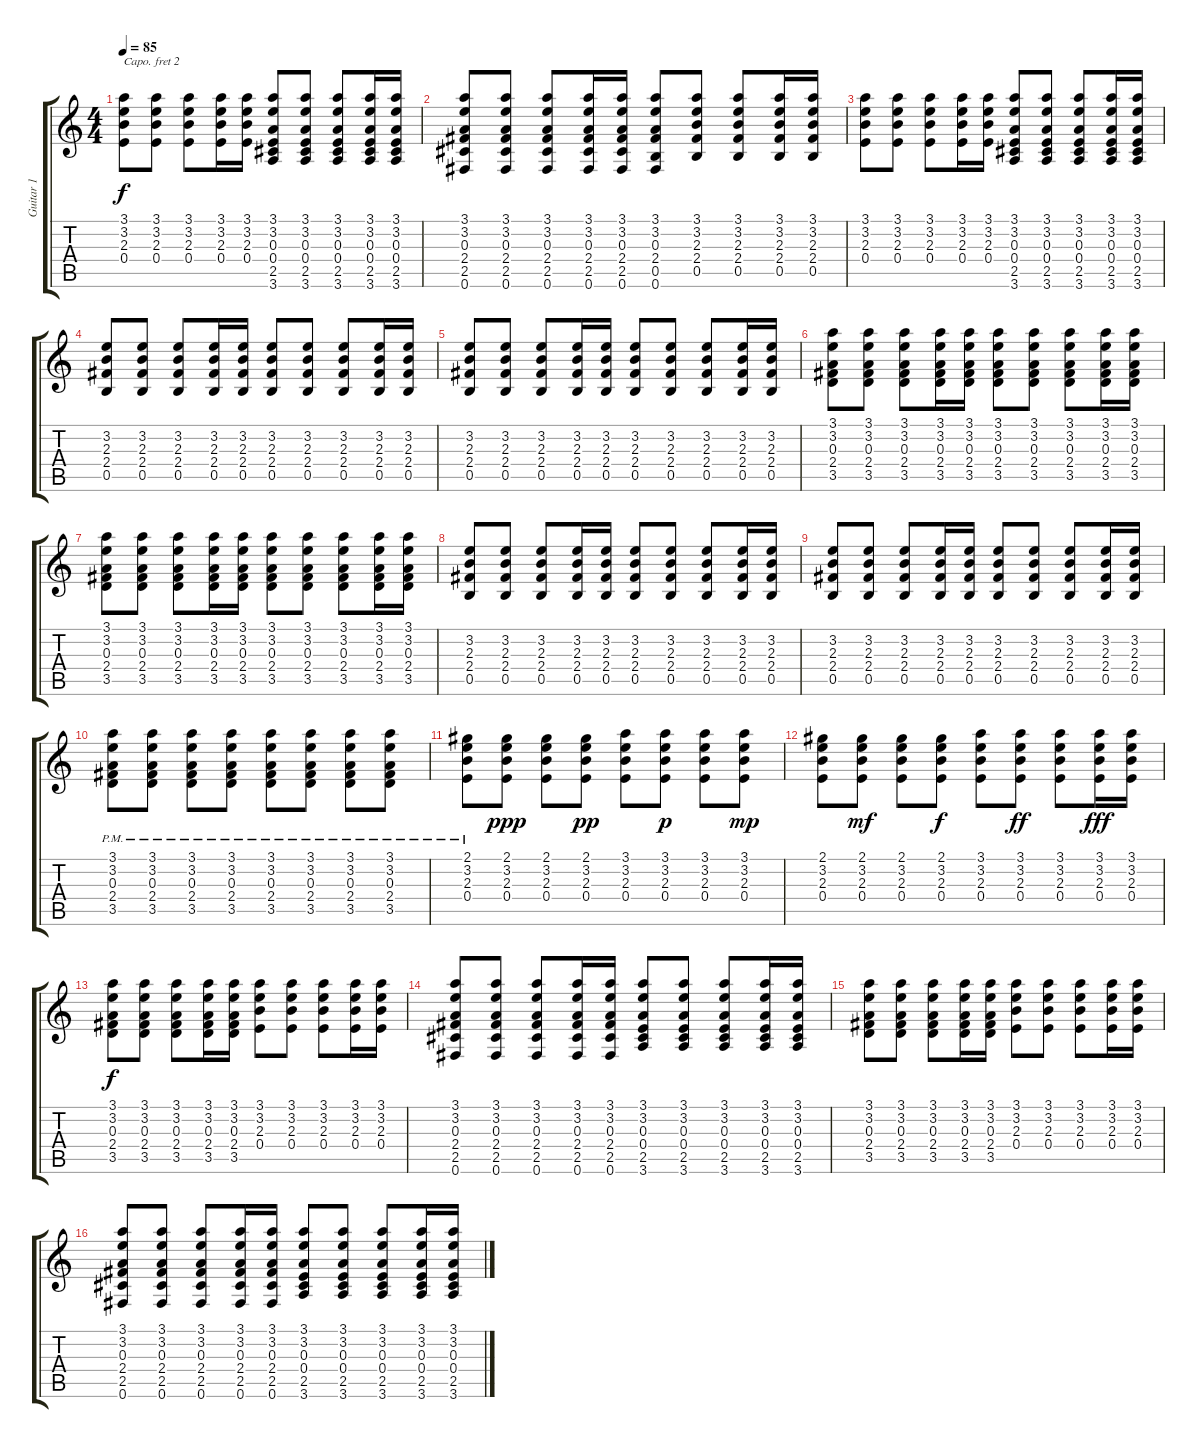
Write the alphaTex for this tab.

\track ("Guitar 1" "Guitar 1") {instrument acousticguitarsteel}
\staff {score tabs}
\capo 2
\tuning (E4 B3 G3 D3 A2 E2) {hide}
\ts (4 4)
\tempo 85
\clef g2
\ks c
(3.1 3.2 2.3 0.4).8{dy f} (3.1 3.2 2.3 0.4).8 (3.1 3.2 2.3 0.4).8 (3.1 3.2 2.3 0.4).16 (3.1 3.2 2.3 0.4).16 (3.1 3.2 0.3 0.4 2.5 3.6).8 (3.1 3.2 0.3 0.4 2.5 3.6).8 (3.1 3.2 0.3 0.4 2.5 3.6).8 (3.1 3.2 0.3 0.4 2.5 3.6).16 (3.1 3.2 0.3 0.4 2.5 3.6).16 |
(3.1 3.2 0.3 2.4 2.5 0.6).8 (3.1 3.2 0.3 2.4 2.5 0.6).8 (3.1 3.2 0.3 2.4 2.5 0.6).8 (3.1 3.2 0.3 2.4 2.5 0.6).16 (3.1 3.2 0.3 2.4 2.5 0.6).16 (3.1 3.2 0.3 2.4 0.5 0.6).8 (3.1 3.2 2.3 2.4 0.5).8 (3.1 3.2 2.3 2.4 0.5).8 (3.1 3.2 2.3 2.4 0.5).16 (3.1 3.2 2.3 2.4 0.5).16 |
(3.1 3.2 2.3 0.4).8 (3.1 3.2 2.3 0.4).8 (3.1 3.2 2.3 0.4).8 (3.1 3.2 2.3 0.4).16 (3.1 3.2 2.3 0.4).16 (3.1 3.2 0.3 0.4 2.5 3.6).8 (3.1 3.2 0.3 0.4 2.5 3.6).8 (3.1 3.2 0.3 0.4 2.5 3.6).8 (3.1 3.2 0.3 0.4 2.5 3.6).16 (3.1 3.2 0.3 0.4 2.5 3.6).16 |
(3.2 2.3 2.4 0.5).8 (3.2 2.3 2.4 0.5).8 (3.2 2.3 2.4 0.5).8 (3.2 2.3 2.4 0.5).16 (3.2 2.3 2.4 0.5).16 (3.2 2.3 2.4 0.5).8 (3.2 2.3 2.4 0.5).8 (3.2 2.3 2.4 0.5).8 (3.2 2.3 2.4 0.5).16 (3.2 2.3 2.4 0.5).16 |
(3.2 2.3 2.4 0.5).8 (3.2 2.3 2.4 0.5).8 (3.2 2.3 2.4 0.5).8 (3.2 2.3 2.4 0.5).16 (3.2 2.3 2.4 0.5).16 (3.2 2.3 2.4 0.5).8 (3.2 2.3 2.4 0.5).8 (3.2 2.3 2.4 0.5).8 (3.2 2.3 2.4 0.5).16 (3.2 2.3 2.4 0.5).16 |
(3.1 3.2 0.3 2.4 3.5).8 (3.1 3.2 0.3 2.4 3.5).8 (3.1 3.2 0.3 2.4 3.5).8 (3.1 3.2 0.3 2.4 3.5).16 (3.1 3.2 0.3 2.4 3.5).16 (3.1 3.2 0.3 2.4 3.5).8 (3.1 3.2 0.3 2.4 3.5).8 (3.1 3.2 0.3 2.4 3.5).8 (3.1 3.2 0.3 2.4 3.5).16 (3.1 3.2 0.3 2.4 3.5).16 |
(3.1 3.2 0.3 2.4 3.5).8 (3.1 3.2 0.3 2.4 3.5).8 (3.1 3.2 0.3 2.4 3.5).8 (3.1 3.2 0.3 2.4 3.5).16 (3.1 3.2 0.3 2.4 3.5).16 (3.1 3.2 0.3 2.4 3.5).8 (3.1 3.2 0.3 2.4 3.5).8 (3.1 3.2 0.3 2.4 3.5).8 (3.1 3.2 0.3 2.4 3.5).16 (3.1 3.2 0.3 2.4 3.5).16 |
(3.2 2.3 2.4 0.5).8 (3.2 2.3 2.4 0.5).8 (3.2 2.3 2.4 0.5).8 (3.2 2.3 2.4 0.5).16 (3.2 2.3 2.4 0.5).16 (3.2 2.3 2.4 0.5).8 (3.2 2.3 2.4 0.5).8 (3.2 2.3 2.4 0.5).8 (3.2 2.3 2.4 0.5).16 (3.2 2.3 2.4 0.5).16 |
(3.2 2.3 2.4 0.5).8 (3.2 2.3 2.4 0.5).8 (3.2 2.3 2.4 0.5).8 (3.2 2.3 2.4 0.5).16 (3.2 2.3 2.4 0.5).16 (3.2 2.3 2.4 0.5).8 (3.2 2.3 2.4 0.5).8 (3.2 2.3 2.4 0.5).8 (3.2 2.3 2.4 0.5).16 (3.2 2.3 2.4 0.5).16 |
(3.1{pm} 3.2{pm} 0.3{pm} 2.4{pm} 3.5{pm}).8 (3.1{pm} 3.2{pm} 0.3{pm} 2.4{pm} 3.5{pm}).8 (3.1{pm} 3.2{pm} 0.3{pm} 2.4{pm} 3.5{pm}).8 (3.1{pm} 3.2{pm} 0.3{pm} 2.4{pm} 3.5{pm}).8 (3.1{pm} 3.2{pm} 0.3{pm} 2.4{pm} 3.5{pm}).8 (3.1{pm} 3.2{pm} 0.3{pm} 2.4{pm} 3.5{pm}).8 (3.1{pm} 3.2{pm} 0.3{pm} 2.4{pm} 3.5{pm}).8 (3.1{pm} 3.2{pm} 0.3{pm} 2.4{pm} 3.5{pm}).8 |
(2.1{pm} 3.2{pm} 2.3{pm} 0.4{pm}).8 (2.1 3.2 2.3 0.4).8{dy ppp} (2.1 3.2 2.3 0.4).8 (2.1 3.2 2.3 0.4).8{dy pp} (3.1 3.2 2.3 0.4).8 (3.1 3.2 2.3 0.4).8{dy p} (3.1 3.2 2.3 0.4).8 (3.1 3.2 2.3 0.4).8{dy mp} |
(2.1 3.2 2.3 0.4).8 (2.1 3.2 2.3 0.4).8{dy mf} (2.1 3.2 2.3 0.4).8 (2.1 3.2 2.3 0.4).8{dy f} (3.1 3.2 2.3 0.4).8 (3.1 3.2 2.3 0.4).8{dy ff} (3.1 3.2 2.3 0.4).8 (3.1 3.2 2.3 0.4).16{dy fff} (3.1 3.2 2.3 0.4).16 |
(3.1 3.2 0.3 2.4 3.5).8{dy f} (3.1 3.2 0.3 2.4 3.5).8 (3.1 3.2 0.3 2.4 3.5).8 (3.1 3.2 0.3 2.4 3.5).16 (3.1 3.2 0.3 2.4 3.5).16 (3.1 3.2 2.3 0.4).8 (3.1 3.2 2.3 0.4).8 (3.1 3.2 2.3 0.4).8 (3.1 3.2 2.3 0.4).16 (3.1 3.2 2.3 0.4).16 |
(3.1 3.2 0.3 2.4 2.5 0.6).8 (3.1 3.2 0.3 2.4 2.5 0.6).8 (3.1 3.2 0.3 2.4 2.5 0.6).8 (3.1 3.2 0.3 2.4 2.5 0.6).16 (3.1 3.2 0.3 2.4 2.5 0.6).16 (3.1 3.2 0.3 0.4 2.5 3.6).8 (3.1 3.2 0.3 0.4 2.5 3.6).8 (3.1 3.2 0.3 0.4 2.5 3.6).8 (3.1 3.2 0.3 0.4 2.5 3.6).16 (3.1 3.2 0.3 0.4 2.5 3.6).16 |
(3.1 3.2 0.3 2.4 3.5).8 (3.1 3.2 0.3 2.4 3.5).8 (3.1 3.2 0.3 2.4 3.5).8 (3.1 3.2 0.3 2.4 3.5).16 (3.1 3.2 0.3 2.4 3.5).16 (3.1 3.2 2.3 0.4).8 (3.1 3.2 2.3 0.4).8 (3.1 3.2 2.3 0.4).8 (3.1 3.2 2.3 0.4).16 (3.1 3.2 2.3 0.4).16 |
(3.1 3.2 0.3 2.4 2.5 0.6).8 (3.1 3.2 0.3 2.4 2.5 0.6).8 (3.1 3.2 0.3 2.4 2.5 0.6).8 (3.1 3.2 0.3 2.4 2.5 0.6).16 (3.1 3.2 0.3 2.4 2.5 0.6).16 (3.1 3.2 0.3 0.4 2.5 3.6).8 (3.1 3.2 0.3 0.4 2.5 3.6).8 (3.1 3.2 0.3 0.4 2.5 3.6).8 (3.1 3.2 0.3 0.4 2.5 3.6).16 (3.1 3.2 0.3 0.4 2.5 3.6).16
